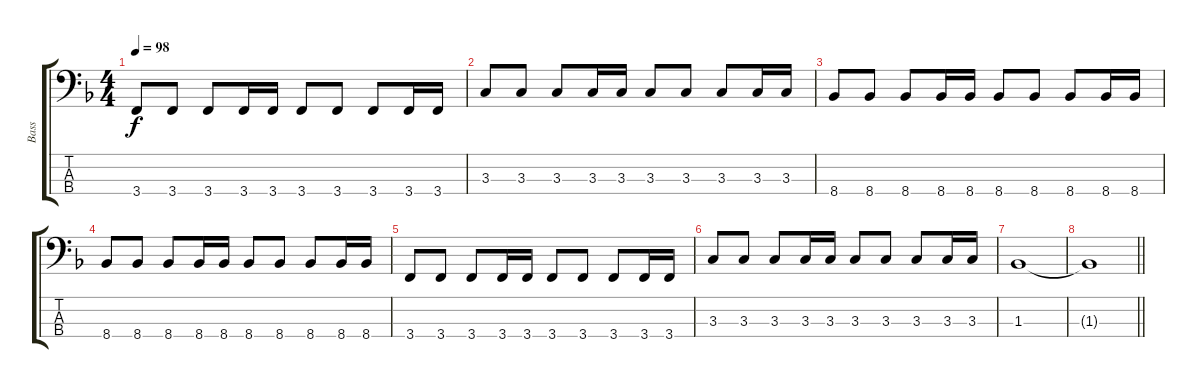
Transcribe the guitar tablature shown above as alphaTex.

\track ("Bass" "Bass") {instrument electricbassfinger}
\staff {score tabs}
\tuning (G2 D2 A1 D1) {hide}
\ts (4 4)
\tempo 98
\clef f4
\ks f
3.4.8{dy f} 3.4.8 3.4.8 3.4.16 3.4.16 3.4.8 3.4.8 3.4.8 3.4.16 3.4.16 |
3.3.8 3.3.8 3.3.8 3.3.16 3.3.16 3.3.8 3.3.8 3.3.8 3.3.16 3.3.16 |
8.4.8 8.4.8 8.4.8 8.4.16 8.4.16 8.4.8 8.4.8 8.4.8 8.4.16 8.4.16 |
8.4.8 8.4.8 8.4.8 8.4.16 8.4.16 8.4.8 8.4.8 8.4.8 8.4.16 8.4.16 |
3.4.8 3.4.8 3.4.8 3.4.16 3.4.16 3.4.8 3.4.8 3.4.8 3.4.16 3.4.16 |
3.3.8 3.3.8 3.3.8 3.3.16 3.3.16 3.3.8 3.3.8 3.3.8 3.3.16 3.3.16 |
1.3.1 |
\barLineRight lightlight
1.3{t}.1
